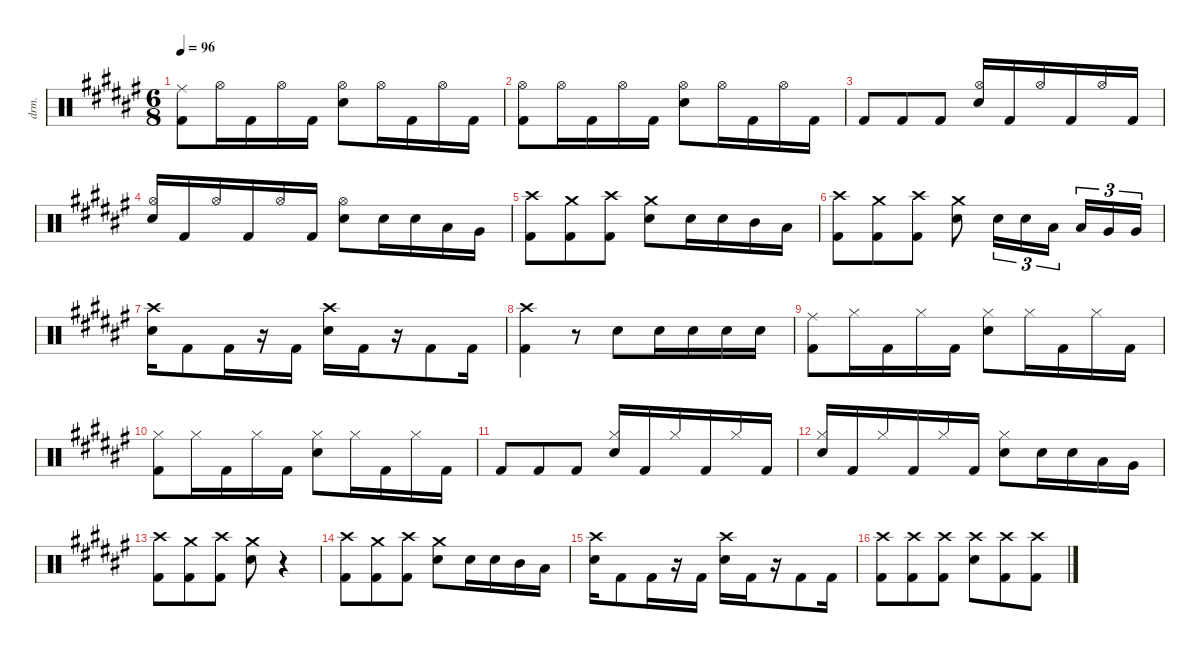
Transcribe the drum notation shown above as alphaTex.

\defaultSystemsLayout 4
\hideDynamics
\bracketExtendMode nobrackets
\otherSystemsTrackNameOrientation horizontal
\track ("Drumkit" "drm.") {instrument percussion}
\staff {score}
\articulation defaults
\ts (6 8)
\tempo 96
\clef neutral
\ks f#
("Kick (hit) 2"{acc forcenatural} "Ride (middle)"{acc #}).8{dy ff beam Down} "Hi-Hat (open)"{acc #}.16{beam Down} "Kick (hit) 2"{acc forcenatural}.16{beam Down} "Hi-Hat (open)"{acc #}.16{beam Down} "Kick (hit) 2"{acc forcenatural}.16{beam Down} ("Snare (hit) 2"{acc forcenatural} "Hi-Hat (open)"{acc #}).8{beam Down} "Hi-Hat (open)"{acc #}.16{beam Down} "Kick (hit) 2"{acc forcenatural}.16{beam Down} "Hi-Hat (open)"{acc #}.16{beam Down} "Kick (hit) 2"{acc forcenatural}.16{beam Down} |
("Kick (hit) 2"{acc forcenatural} "Hi-Hat (open)"{acc #}).8{beam Down} "Hi-Hat (open)"{acc #}.16{beam Down} "Kick (hit) 2"{acc forcenatural}.16{beam Down} "Hi-Hat (open)"{acc #}.16{beam Down} "Kick (hit) 2"{acc forcenatural}.16{beam Down} ("Snare (hit) 2"{acc forcenatural} "Hi-Hat (open)"{acc #}).8{beam Down} "Hi-Hat (open)"{acc #}.16{beam Down} "Kick (hit) 2"{acc forcenatural}.16{beam Down} "Hi-Hat (open)"{acc #}.16{beam Down} "Kick (hit) 2"{acc forcenatural}.16{beam Down} |
"Kick (hit) 2"{acc forcenatural}.8{beam Up} "Kick (hit) 2"{acc forcenatural}.8{beam Up} "Kick (hit) 2"{acc forcenatural}.8{beam Up} ("Snare (hit) 2"{acc forcenatural} "Hi-Hat (open)"{acc #}).16{beam Up} "Kick (hit) 2"{acc forcenatural}.16{beam Up} "Hi-Hat (open)"{acc #}.16{beam Up} "Kick (hit) 2"{acc forcenatural}.16{beam Up} "Hi-Hat (open)"{acc #}.16{beam Up} "Kick (hit) 2"{acc forcenatural}.16{beam Up} |
("Snare (hit) 2"{acc forcenatural} "Hi-Hat (open)"{acc #}).16{beam Up} "Kick (hit) 2"{acc forcenatural}.16{beam Up} "Hi-Hat (open)"{acc #}.16{beam Up} "Kick (hit) 2"{acc forcenatural}.16{beam Up} "Hi-Hat (open)"{acc #}.16{beam Up} "Kick (hit) 2"{acc forcenatural}.16{beam Up} ("Snare (hit) 2"{acc forcenatural} "Hi-Hat (open)"{acc #}).8{beam Down} "Snare (hit) 2"{acc forcenatural}.16{beam Down} "Snare (hit) 2"{acc forcenatural}.16{beam Down} "Low Tom (hit)"{acc forcenatural}.16{beam Down} "Very Low Tom (hit)"{acc forcenatural}.16{beam Down} |
("Kick (hit) 2"{acc forcenatural} "Crash high (hit)"{acc #}).8{beam Down} ("Kick (hit) 2"{acc forcenatural} "Crash medium (hit)"{acc forcenatural}).8{beam Down} ("Kick (hit) 2"{acc forcenatural} "Crash high (hit)"{acc #}).8{beam Down} ("Snare (hit) 2"{acc forcenatural} "Crash medium (hit)"{acc forcenatural}).8{beam Down} "Snare (hit) 2"{acc forcenatural}.16{beam Down} "Snare (hit) 2"{acc forcenatural}.16{beam Down} "Mid Tom (hit)"{acc forcenatural}.16{beam Down} "Low Tom (hit)"{acc forcenatural}.16{beam Down} |
("Kick (hit) 2"{acc forcenatural} "Crash high (hit)"{acc #}).8{beam Down} ("Kick (hit) 2"{acc forcenatural} "Crash medium (hit)"{acc forcenatural}).8{beam Down} ("Kick (hit) 2"{acc forcenatural} "Crash high (hit)"{acc #}).8{beam Down} ("Snare (hit) 2"{acc forcenatural} "Crash medium (hit)"{acc forcenatural}).8{beam Down} "Snare (hit) 2"{acc forcenatural}.16{tu (3 2) beam Down} "Snare (hit) 2"{acc forcenatural}.16{tu (3 2) beam Down} "Low Tom (hit)"{acc forcenatural}.16{tu (3 2) beam Down} "Low Tom (hit)"{acc forcenatural}.16{tu (3 2) beam Up} "Very Low Tom (hit)"{acc forcenatural}.16{tu (3 2) beam Up} "Very Low Tom (hit)"{acc forcenatural}.16{tu (3 2) beam Up} |
("Snare (hit) 2"{acc forcenatural} "Crash high (hit)"{acc #}).16{beam Down} "Kick (hit) 2"{acc forcenatural}.8{beam Down} "Kick (hit) 2"{acc forcenatural}.16{beam Down} r.16{beam Down} "Kick (hit) 2"{acc forcenatural}.16{beam Up} ("Snare (hit) 2"{acc forcenatural} "Crash high (hit)"{acc #}).16{beam Down} "Kick (hit) 2"{acc forcenatural}.16{beam Down} r.16{beam Down} "Kick (hit) 2"{acc forcenatural}.8{beam Up} "Kick (hit) 2"{acc forcenatural}.16{beam Up} |
("Kick (hit) 2"{acc forcenatural} "Crash high (hit)"{acc #}).4{beam Down} r.8{beam Down} "Snare (hit) 2"{acc forcenatural}.8{beam Down} "Snare (hit) 2"{acc forcenatural}.16{beam Down} "Snare (hit) 2"{acc forcenatural}.16{beam Down} "Snare (hit) 2"{acc forcenatural}.16{beam Down} "Snare (hit) 2"{acc forcenatural}.16{beam Down} |
("Kick (hit) 2"{acc forcenatural} "Ride (middle)"{acc #}).8{beam Down} "Hi-Hat (closed)"{acc #}.16{beam Down} "Kick (hit) 2"{acc forcenatural}.16{beam Down} "Hi-Hat (closed)"{acc #}.16{beam Down} "Kick (hit) 2"{acc forcenatural}.16{beam Down} ("Snare (hit) 2"{acc forcenatural} "Hi-Hat (closed)"{acc #}).8{beam Down} "Hi-Hat (closed)"{acc #}.16{beam Down} "Kick (hit) 2"{acc forcenatural}.16{beam Down} "Hi-Hat (closed)"{acc #}.16{beam Down} "Kick (hit) 2"{acc forcenatural}.16{beam Down} |
("Kick (hit) 2"{acc forcenatural} "Hi-Hat (closed)"{acc #}).8{beam Down} "Hi-Hat (closed)"{acc #}.16{beam Down} "Kick (hit) 2"{acc forcenatural}.16{beam Down} "Hi-Hat (closed)"{acc #}.16{beam Down} "Kick (hit) 2"{acc forcenatural}.16{beam Down} ("Snare (hit) 2"{acc forcenatural} "Hi-Hat (closed)"{acc #}).8{beam Down} "Hi-Hat (closed)"{acc #}.16{beam Down} "Kick (hit) 2"{acc forcenatural}.16{beam Down} "Hi-Hat (closed)"{acc #}.16{beam Down} "Kick (hit) 2"{acc forcenatural}.16{beam Down} |
"Kick (hit) 2"{acc forcenatural}.8{beam Up} "Kick (hit) 2"{acc forcenatural}.8{beam Up} "Kick (hit) 2"{acc forcenatural}.8{beam Up} ("Snare (hit) 2"{acc forcenatural} "Hi-Hat (closed)"{acc #}).16{beam Up} "Kick (hit) 2"{acc forcenatural}.16{beam Up} "Hi-Hat (closed)"{acc #}.16{beam Up} "Kick (hit) 2"{acc forcenatural}.16{beam Up} "Hi-Hat (closed)"{acc #}.16{beam Up} "Kick (hit) 2"{acc forcenatural}.16{beam Up} |
("Snare (hit) 2"{acc forcenatural} "Hi-Hat (closed)"{acc #}).16{beam Up} "Kick (hit) 2"{acc forcenatural}.16{beam Up} "Hi-Hat (closed)"{acc #}.16{beam Up} "Kick (hit) 2"{acc forcenatural}.16{beam Up} "Hi-Hat (closed)"{acc #}.16{beam Up} "Kick (hit) 2"{acc forcenatural}.16{beam Up} ("Snare (hit) 2"{acc forcenatural} "Hi-Hat (closed)"{acc #}).8{beam Down} "Snare (hit) 2"{acc forcenatural}.16{beam Down} "Snare (hit) 2"{acc forcenatural}.16{beam Down} "Low Tom (hit)"{acc forcenatural}.16{beam Down} "Very Low Tom (hit)"{acc forcenatural}.16{beam Down} |
("Kick (hit) 2"{acc forcenatural} "Crash high (hit)"{acc #}).8{beam Down} ("Kick (hit) 2"{acc forcenatural} "Crash medium (hit)"{acc forcenatural}).8{beam Down} ("Kick (hit) 2"{acc forcenatural} "Crash high (hit)"{acc #}).8{beam Down} ("Snare (hit) 2"{acc forcenatural} "Crash medium (hit)"{acc forcenatural}).8{beam Down} r.4{beam Down} |
("Kick (hit) 2"{acc forcenatural} "Crash high (hit)"{acc #}).8{beam Down} ("Kick (hit) 2"{acc forcenatural} "Crash medium (hit)"{acc forcenatural}).8{beam Down} ("Kick (hit) 2"{acc forcenatural} "Crash high (hit)"{acc #}).8{beam Down} ("Snare (hit) 2"{acc forcenatural} "Crash medium (hit)"{acc forcenatural}).8{beam Down} "Snare (hit) 2"{acc forcenatural}.16{beam Down} "Snare (hit) 2"{acc forcenatural}.16{beam Down} "Mid Tom (hit)"{acc forcenatural}.16{beam Down} "Low Tom (hit)"{acc forcenatural}.16{beam Down} |
("Snare (hit) 2"{acc forcenatural} "Crash high (hit)"{acc #}).16{beam Down} "Kick (hit) 2"{acc forcenatural}.8{beam Down} "Kick (hit) 2"{acc forcenatural}.16{beam Down} r.16{beam Down} "Kick (hit) 2"{acc forcenatural}.16{beam Up} ("Snare (hit) 2"{acc forcenatural} "Crash high (hit)"{acc #}).16{beam Down} "Kick (hit) 2"{acc forcenatural}.16{beam Down} r.16{beam Down} "Kick (hit) 2"{acc forcenatural}.8{beam Up} "Kick (hit) 2"{acc forcenatural}.16{beam Up} |
("Kick (hit) 2"{acc forcenatural} "Crash high (hit)"{acc #}).8{beam Down} ("Kick (hit) 2"{acc forcenatural} "Crash high (hit)"{acc #}).8{beam Down} ("Kick (hit) 2"{acc forcenatural} "Crash high (hit)"{acc #}).8{beam Down} ("Snare (hit) 2"{acc forcenatural} "Crash high (hit)"{acc #}).8{beam Down} ("Kick (hit) 2"{acc forcenatural} "Crash high (hit)"{acc #}).8{beam Down} ("Kick (hit) 2"{acc forcenatural} "Crash high (hit)"{acc #}).8{beam Down}
